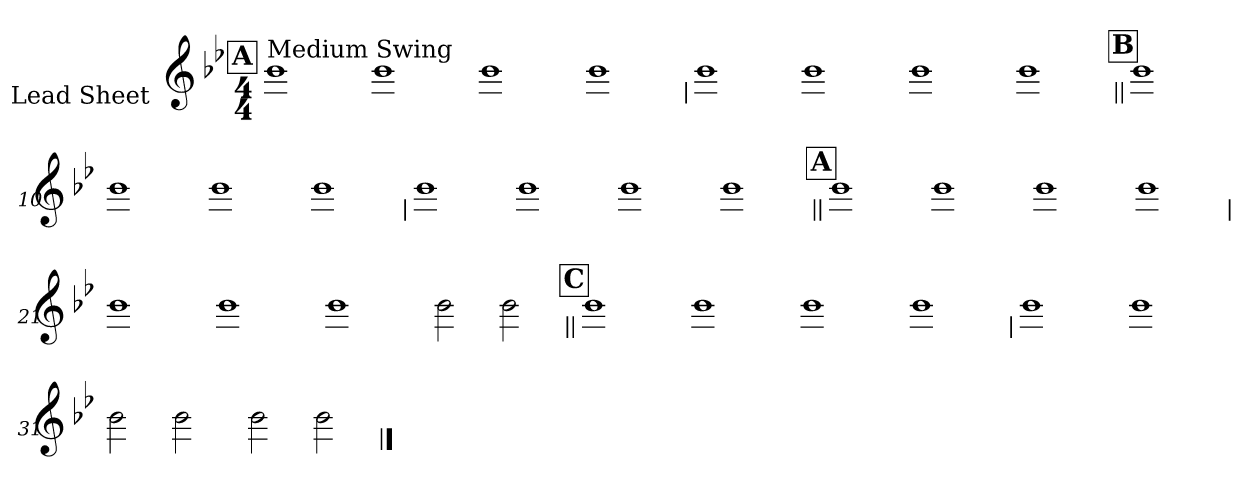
**kern
*part1
*staff1
*I"Lead Sheet
*stria0
*clefG2
*k[b-e-]
*B-:
*M4/4
!!LO:REH:place=s1:a:t=A
=1||
!LO:TX:a:t=Medium Swing
1b-
=2-
1b-
=3-
1b-
=4-
1b-
!!LO:LB:g=z
=5
1b-
=6-
1b-
=7-
1b-
=8-
1b-
!!LO:LB:g=z
!!LO:REH:place=s1:a:t=B
=9||
1b-
=10-
1b-
=11-
1b-
=12-
1b-
!!LO:LB:g=z
=13
1b-
=14-
1b-
=15-
1b-
=16-
1b-
!!LO:LB:g=z
!!LO:REH:place=s1:a:t=A
=17||
1b-
=18-
1b-
=19-
1b-
=20-
1b-
!!LO:LB:g=z
=21
1b-
=22-
1b-
=23-
1b-
=24-
2b-
2b-
!!LO:LB:g=z
!!LO:REH:place=s1:a:t=C
=25||
1b-
=26-
1b-
=27-
1b-
=28-
1b-
!!LO:LB:g=z
=29
1b-
=30-
1b-
=31-
2b-
2b-
=32-
2b-
2b-
==
*-
